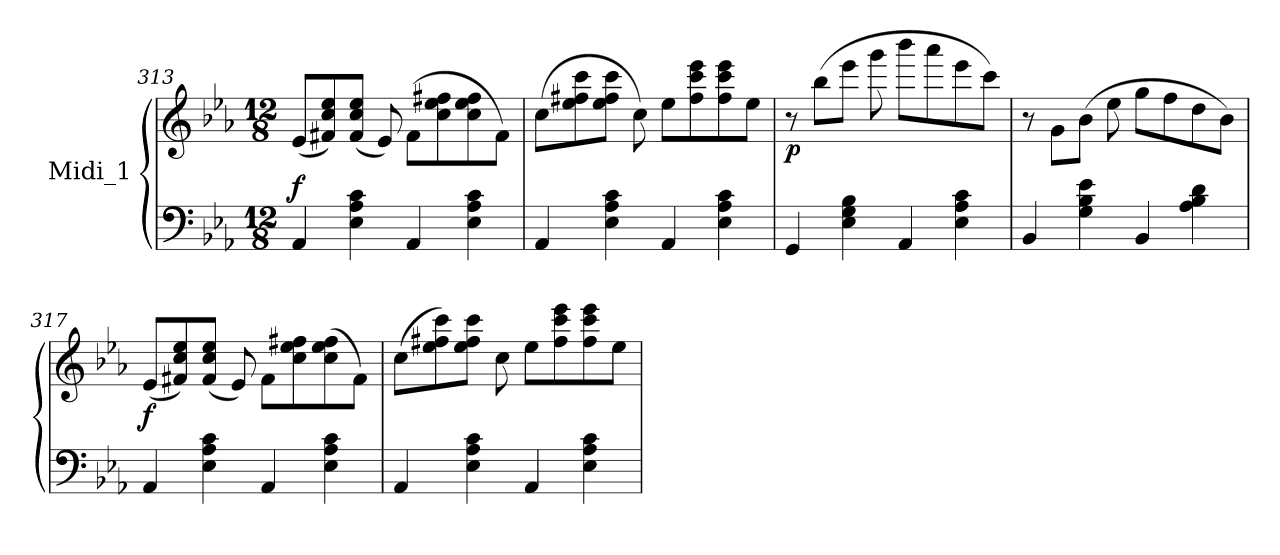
**kern	**kern	**dynam
*part1	*part1	*part1
*staff2	*staff1	*staff1/2
*I"Midi_1	*	*
*clefF4	*clefG2	*
*k[b-e-a-]	*k[b-e-a-]	*
*E-:	*E-:	*
*M12/8	*M12/8	*
=313	=313	=313
!	!	!LO:DY:a=2
4AA-/	(8e-/L	f
.	8f#X/ 8cc/ 8ee-/)	.
4E-\ 4A-\ 4c\	(8f#/ 8cc/ 8ee-/J	.
.	8e-/)	.
4AA-/	(>8f#\L	.
.	8cc\ 8ee-\ 8ff#X\	.
4E-\ 4A-\ 4c\	8cc\ 8ee-\ 8ff#\	.
.	8f#\J)	.
=314	=314	=314
4AA-/	(>8cc\L	.
.	8ee-\ 8ff#X\ 8ccc\	.
4E-\ 4A-\ 4c\	8ee-\ 8ff#\ 8ccc\J	.
.	8cc\)	.
4AA-/	8ee-\L	.
.	8ff#\ 8ccc\ 8eee-\	.
4E-\ 4A-\ 4c\	8ff#\ 8ccc\ 8eee-\	.
.	8ee-\J	.
=315	=315	=315
!	!	!LO:DY:b
4GG/	8r	p
.	(>8bb-\L	.
4E-\ 4G\ 4B-\	8eee-\J	.
.	8ggg\	.
4AA-/	8bbb-\L	.
.	8aaa-\	.
4E-\ 4A-\ 4c\	8eee-\	.
.	8ccc\J)	.
!!LO:LB:g=z
=316	=316	=316
4BB-/	8r	.
.	8g\L	.
4G\ 4B-\ 4e-\	(>8b-\J	.
.	8ee-\	.
4BB-/	8gg\L	.
.	8ff\	.
4A-\ 4B-\ 4d\	8dd\	.
.	8b-\J)	.
!!LO:LB:g=z
=317	=317	=317
!	!	!LO:DY:b
4AA-/	(8e-/L	f
.	8f#X/ 8cc/ 8ee-/)	.
4E-\ 4A-\ 4c\	(8f#/ 8cc/ 8ee-/J	.
.	8e-/)	.
4AA-/	8f#\L	.
.	8cc\ 8ee-\ 8ff#X\	.
4E-\ 4A-\ 4c\	(8cc\ 8ee-\ 8ff#\	.
.	8f#\J)	.
=318	=318	=318
4AA-/	(8cc\L	.
.	8ee-\ 8ff#X\ 8ccc\)	.
4E-\ 4A-\ 4c\	8ee-\ 8ff#\ 8ccc\J	.
.	8cc\	.
4AA-/	8ee-\L	.
.	8ff#\ 8ccc\ 8eee-\	.
4E-\ 4A-\ 4c\	8ff#\ 8ccc\ 8eee-\	.
.	8ee-\J	.
=	=	=
*-	*-	*-
